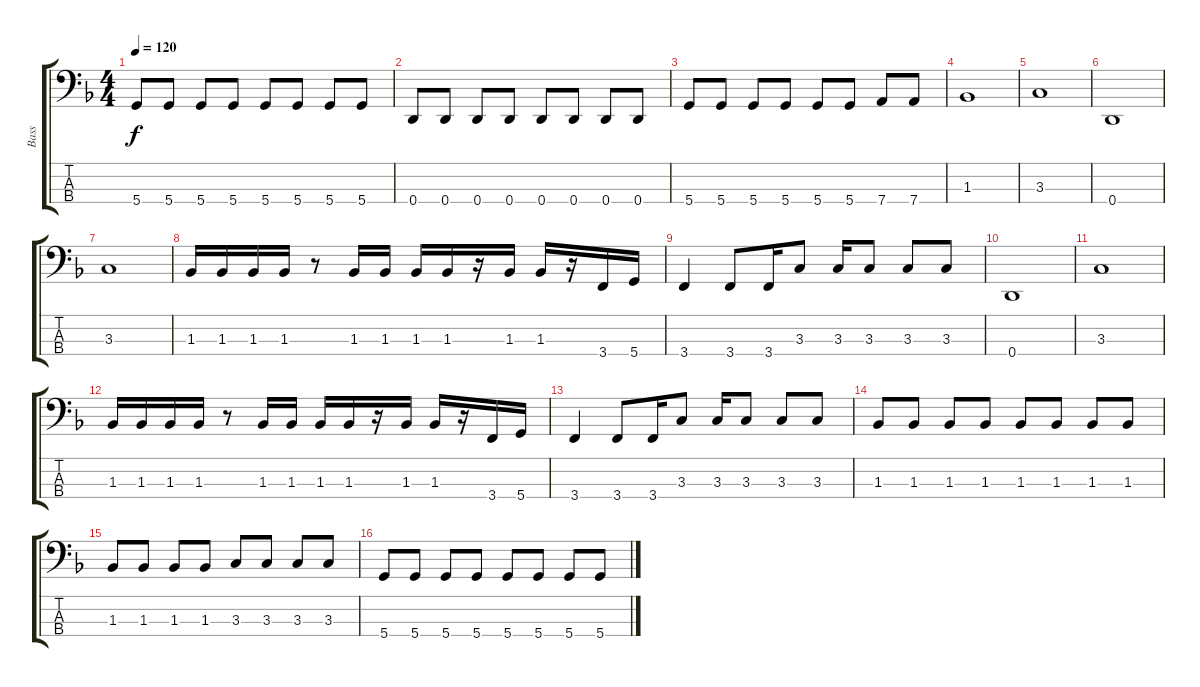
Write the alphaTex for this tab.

\track ("Bass" "Bass") {instrument electricbassfinger}
\staff {score tabs}
\tuning (G2 D2 A1 D1) {hide}
\ts (4 4)
\tempo 120
\clef f4
\ks dminor
5.4.8{dy f} 5.4.8 5.4.8 5.4.8 5.4.8 5.4.8 5.4.8 5.4.8 |
0.4.8 0.4.8 0.4.8 0.4.8 0.4.8 0.4.8 0.4.8 0.4.8 |
5.4.8 5.4.8 5.4.8 5.4.8 5.4.8 5.4.8 7.4.8 7.4.8 |
1.3.1 |
3.3.1 |
0.4.1 |
3.3.1 |
1.3.16 1.3.16 1.3.16 1.3.16 r.8 1.3.16 1.3.16 1.3.16 1.3.16 r.16 1.3.16 1.3.16 r.16 3.4.16 5.4.16 |
3.4.4 3.4.8 3.4.16 3.3.8 3.3.16 3.3.8 3.3.8 3.3.8 |
0.4.1 |
3.3.1 |
1.3.16 1.3.16 1.3.16 1.3.16 r.8 1.3.16 1.3.16 1.3.16 1.3.16 r.16 1.3.16 1.3.16 r.16 3.4.16 5.4.16 |
3.4.4 3.4.8 3.4.16 3.3.8 3.3.16 3.3.8 3.3.8 3.3.8 |
1.3.8 1.3.8 1.3.8 1.3.8 1.3.8 1.3.8 1.3.8 1.3.8 |
1.3.8 1.3.8 1.3.8 1.3.8 3.3.8 3.3.8 3.3.8 3.3.8 |
5.4.8 5.4.8 5.4.8 5.4.8 5.4.8 5.4.8 5.4.8 5.4.8
